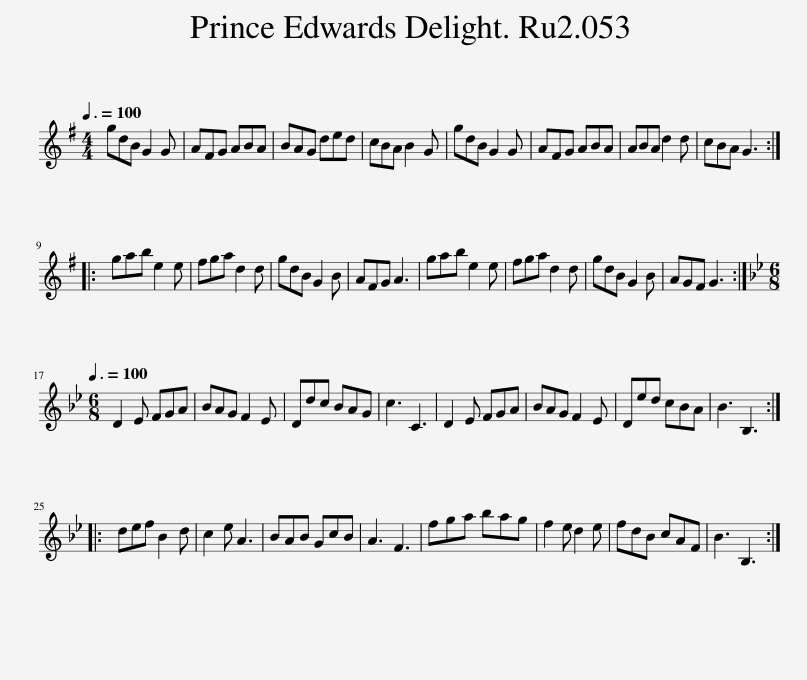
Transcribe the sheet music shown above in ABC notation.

X:1
L:1/8
Q:3/8=100
M:4/4
I:linebreak $
K:G
V:1 treble
V:1
 gdB G2 G | AFG ABA | BAG ded | cBA B2 G | gdB G2 G | %5
 AFG ABA | ABA d2 d | cBA G3 ::$ gab e2 e | fga d2 d | %10
 gdB G2 B | AFG A3 | gab e2 e | fga d2 d | gdB G2 B | %15
 AGF G3 :|$[K:Bb][M:6/8][Q:3/8=100] D2 E FGA | BAG F2 E | Ddc BAG | c3 C3 | %20
 D2 E FGA | BAG F2 E | Ded cBA | B3 B,3 ::$ def B2 d | %25
 c2 e A3 | BAB GcB | A3 F3 | fga bag | f2 e d2 e | %30
 fdB cAF | B3 B,3 :| %32
